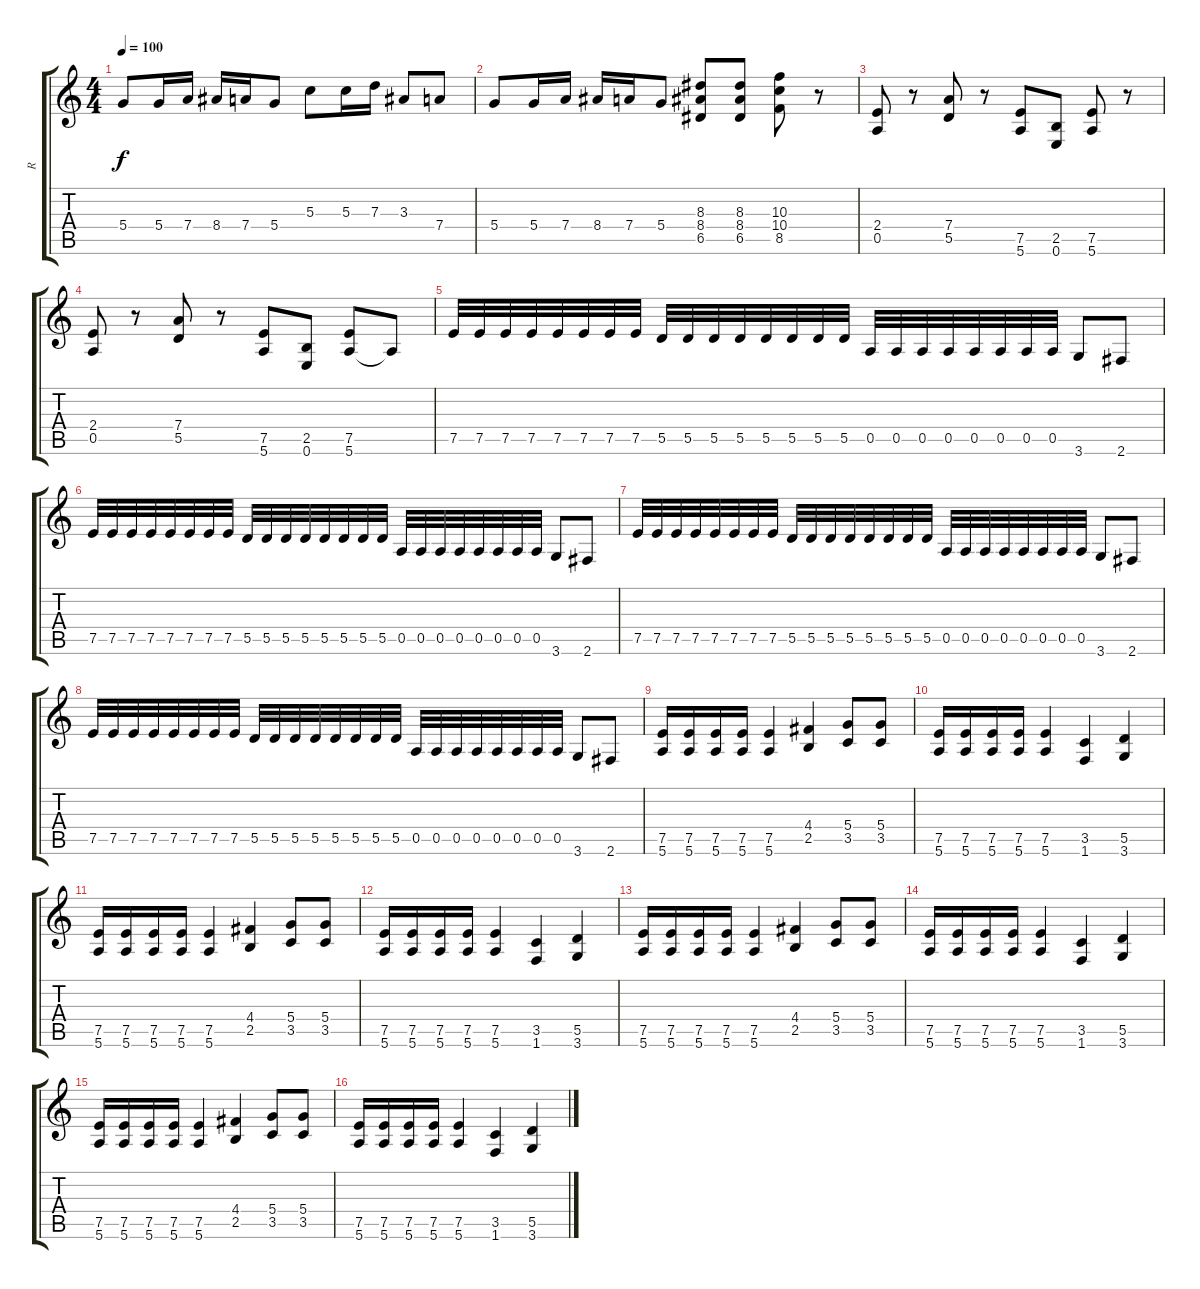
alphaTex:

\track ("R" "R") {instrument distortionguitar}
\staff {score tabs}
\tuning (E4 B3 G3 D3 A2 E2) {hide}
\ts (4 4)
\tempo 100
\clef g2
\ks c
5.4.8{dy f} 5.4.16 7.4.16 8.4.16 7.4.16 5.4.8 5.3.8 5.3.16 7.3.16 3.3.8 7.4.8 |
5.4.8 5.4.16 7.4.16 8.4.16 7.4.16 5.4.8 (8.3 8.4 6.5).8 (8.3 8.4 6.5).8 (10.3 10.4 8.5).8 r.8 |
(2.4 0.5).8 r.8 (7.4 5.5).8 r.8 (7.5 5.6).8 (2.5 0.6).8 (7.5 5.6).8 r.8 |
(2.4 0.5).8 r.8 (7.4 5.5).8 r.8 (7.5 5.6).8 (2.5 0.6).8 (7.5 5.6).8 5.6{t}.8 |
7.5.32 7.5.32 7.5.32 7.5.32 7.5.32 7.5.32 7.5.32 7.5.32 5.5.32 5.5.32 5.5.32 5.5.32 5.5.32 5.5.32 5.5.32 5.5.32 0.5.32 0.5.32 0.5.32 0.5.32 0.5.32 0.5.32 0.5.32 0.5.32 3.6.8 2.6.8 |
7.5.32 7.5.32 7.5.32 7.5.32 7.5.32 7.5.32 7.5.32 7.5.32 5.5.32 5.5.32 5.5.32 5.5.32 5.5.32 5.5.32 5.5.32 5.5.32 0.5.32 0.5.32 0.5.32 0.5.32 0.5.32 0.5.32 0.5.32 0.5.32 3.6.8 2.6.8 |
7.5.32 7.5.32 7.5.32 7.5.32 7.5.32 7.5.32 7.5.32 7.5.32 5.5.32 5.5.32 5.5.32 5.5.32 5.5.32 5.5.32 5.5.32 5.5.32 0.5.32 0.5.32 0.5.32 0.5.32 0.5.32 0.5.32 0.5.32 0.5.32 3.6.8 2.6.8 |
7.5.32 7.5.32 7.5.32 7.5.32 7.5.32 7.5.32 7.5.32 7.5.32 5.5.32 5.5.32 5.5.32 5.5.32 5.5.32 5.5.32 5.5.32 5.5.32 0.5.32 0.5.32 0.5.32 0.5.32 0.5.32 0.5.32 0.5.32 0.5.32 3.6.8 2.6.8 |
(7.5 5.6).16 (7.5 5.6).16 (7.5 5.6).16 (7.5 5.6).16 (7.5 5.6).4 (4.4 2.5).4 (5.4 3.5).8 (5.4 3.5).8 |
(7.5 5.6).16 (7.5 5.6).16 (7.5 5.6).16 (7.5 5.6).16 (7.5 5.6).4 (3.5 1.6).4 (5.5 3.6).4 |
(7.5 5.6).16 (7.5 5.6).16 (7.5 5.6).16 (7.5 5.6).16 (7.5 5.6).4 (4.4 2.5).4 (5.4 3.5).8 (5.4 3.5).8 |
(7.5 5.6).16 (7.5 5.6).16 (7.5 5.6).16 (7.5 5.6).16 (7.5 5.6).4 (3.5 1.6).4 (5.5 3.6).4 |
(7.5 5.6).16 (7.5 5.6).16 (7.5 5.6).16 (7.5 5.6).16 (7.5 5.6).4 (4.4 2.5).4 (5.4 3.5).8 (5.4 3.5).8 |
(7.5 5.6).16 (7.5 5.6).16 (7.5 5.6).16 (7.5 5.6).16 (7.5 5.6).4 (3.5 1.6).4 (5.5 3.6).4 |
(7.5 5.6).16 (7.5 5.6).16 (7.5 5.6).16 (7.5 5.6).16 (7.5 5.6).4 (4.4 2.5).4 (5.4 3.5).8 (5.4 3.5).8 |
(7.5 5.6).16 (7.5 5.6).16 (7.5 5.6).16 (7.5 5.6).16 (7.5 5.6).4 (3.5 1.6).4 (5.5 3.6).4
